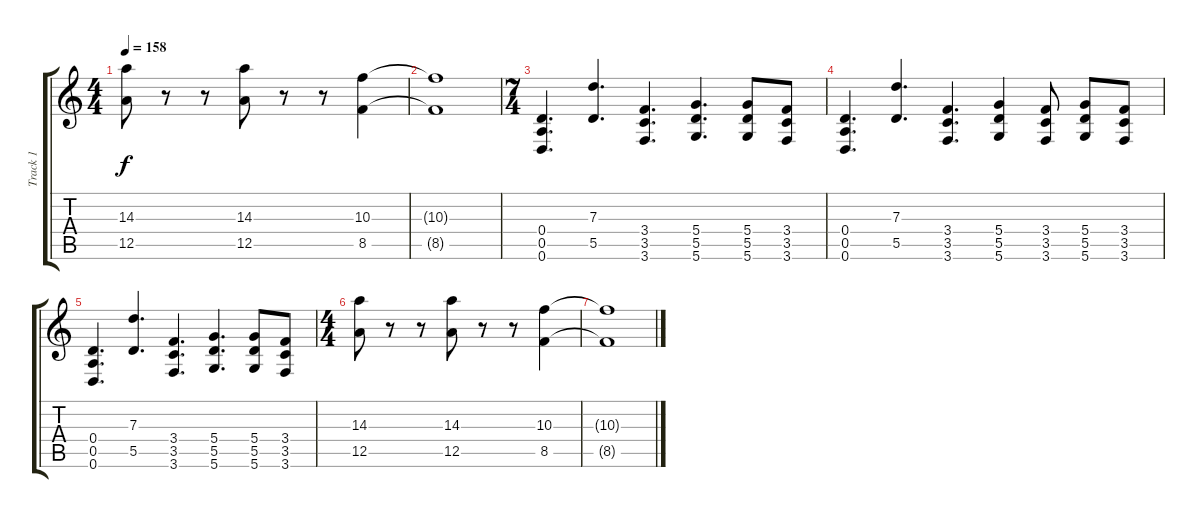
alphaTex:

\track ("Track 1" "Track 1") {instrument distortionguitar}
\staff {score tabs}
\tuning (E4 B3 G3 D3 A2 D2) {hide}
\ts (4 4)
\tempo 158
\clef g2
\ks c
(14.3 12.5).8{dy f} r.8 r.8 (14.3 12.5).8 r.8 r.8 (10.3 8.5).4 |
(10.3{t} 8.5{t}).1 |
\ts (7 4)
(0.4 0.5 0.6).4{d} (7.3 5.5).4{d} (3.4 3.5 3.6).4{d} (5.4 5.5 5.6).4{d} (5.4 5.5 5.6).8 (3.4 3.5 3.6).8 |
(0.4 0.5 0.6).4{d} (7.3 5.5).4{d} (3.4 3.5 3.6).4{d} (5.4 5.5 5.6).4 (3.4 3.5 3.6).8 (5.4 5.5 5.6).8 (3.4 3.5 3.6).8 |
(0.4 0.5 0.6).4{d} (7.3 5.5).4{d} (3.4 3.5 3.6).4{d} (5.4 5.5 5.6).4{d} (5.4 5.5 5.6).8 (3.4 3.5 3.6).8 |
\ts (4 4)
(14.3 12.5).8 r.8 r.8 (14.3 12.5).8 r.8 r.8 (10.3 8.5).4 |
(10.3{t} 8.5{t}).1
